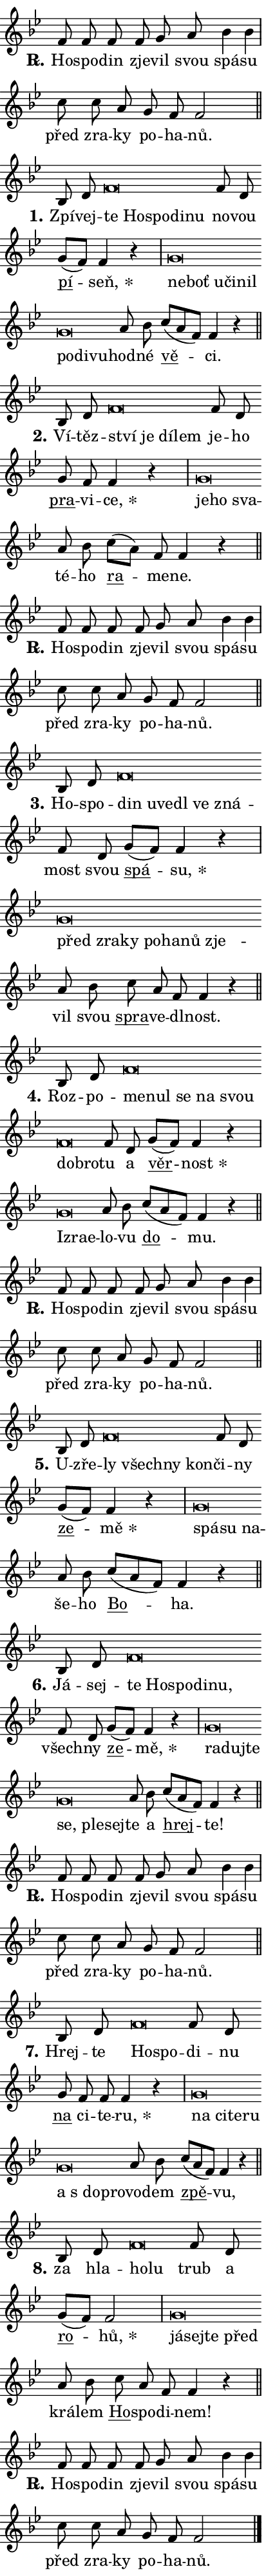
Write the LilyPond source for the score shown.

\version "2.24.0"
\header { tagline = "" }
\paper {
  indent = 0\cm
  top-margin = 0\cm
  right-margin = 0.13\cm % to fit lyric hyphens
  bottom-margin = 0\cm
  left-margin = 0\cm
  paper-width = 7\cm
  page-breaking = #ly:one-page-breaking
  system-system-spacing.basic-distance = #11
  score-system-spacing.basic-distance = #11
  ragged-last = ##f
}


%% Author: Thomas Morley
%% https://lists.gnu.org/archive/html/lilypond-user/2020-05/msg00002.html
#(define (line-position grob)
"Returns position of @var[grob} in current system:
   @code{'start}, if at first time-step
   @code{'end}, if at last time-step
   @code{'middle} otherwise
"
  (let* ((col (ly:item-get-column grob))
         (ln (ly:grob-object col 'left-neighbor))
         (rn (ly:grob-object col 'right-neighbor))
         (col-to-check-left (if (ly:grob? ln) ln col))
         (col-to-check-right (if (ly:grob? rn) rn col))
         (break-dir-left
           (and
             (ly:grob-property col-to-check-left 'non-musical #f)
             (ly:item-break-dir col-to-check-left)))
         (break-dir-right
           (and
             (ly:grob-property col-to-check-right 'non-musical #f)
             (ly:item-break-dir col-to-check-right))))
        (cond ((eqv? 1 break-dir-left) 'start)
              ((eqv? -1 break-dir-right) 'end)
              (else 'middle))))

#(define (tranparent-at-line-position vctor)
  (lambda (grob)
  "Relying on @code{line-position} select the relevant enry from @var{vctor}.
Used to determine transparency,"
    (case (line-position grob)
      ((end) (not (vector-ref vctor 0)))
      ((middle) (not (vector-ref vctor 1)))
      ((start) (not (vector-ref vctor 2))))))

noteHeadBreakVisibility =
#(define-music-function (break-visibility)(vector?)
"Makes @code{NoteHead}s transparent relying on @var{break-visibility}"
#{
  \override NoteHead.transparent =
    #(tranparent-at-line-position break-visibility)
#})

#(define delete-ledgers-for-transparent-note-heads
  (lambda (grob)
    "Reads whether a @code{NoteHead} is transparent.
If so this @code{NoteHead} is removed from @code{'note-heads} from
@var{grob}, which is supposed to be @code{LedgerLineSpanner}.
As a result ledgers are not printed for this @code{NoteHead}"
    (let* ((nhds-array (ly:grob-object grob 'note-heads))
           (nhds-list
             (if (ly:grob-array? nhds-array)
                 (ly:grob-array->list nhds-array)
                 '()))
           ;; Relies on the transparent-property being done before
           ;; Staff.LedgerLineSpanner.after-line-breaking is executed.
           ;; This is fragile ...
           (to-keep
             (remove
               (lambda (nhd)
                 (ly:grob-property nhd 'transparent #f))
               nhds-list)))
      ;; TODO find a better method to iterate over grob-arrays, similiar
      ;; to filter/remove etc for lists
      ;; For now rebuilt from scratch
      (set! (ly:grob-object grob 'note-heads)  '())
      (for-each
        (lambda (nhd)
          (ly:pointer-group-interface::add-grob grob 'note-heads nhd))
        to-keep))))

squashNotes = {
  \override NoteHead.X-extent = #'(-0.2 . 0.2)
  \override NoteHead.Y-extent = #'(-0.75 . 0)
  \override NoteHead.stencil =
    #(lambda (grob)
       (let ((pos (ly:grob-property grob 'staff-position)))
         (begin
           (if (< pos -7) (display "ERROR: Lower brevis then expected\n") (display ""))
           (if (<= pos -6) ly:text-interface::print ly:note-head::print))))
}
unSquashNotes = {
  \revert NoteHead.X-extent
  \revert NoteHead.Y-extent
  \revert NoteHead.stencil
}

hideNotes = \noteHeadBreakVisibility #begin-of-line-visible
unHideNotes = \noteHeadBreakVisibility #all-visible

% work-around for resetting accidentals
% https://lilypond.org/doc/v2.23/Documentation/notation/displaying-rhythms#unmetered-music
cadenzaMeasure = {
  \cadenzaOff
  \partial 1024 s1024
  \cadenzaOn
}

#(define-markup-command (accent layout props text) (markup?)
  "Underline accented syllable"
  (interpret-markup layout props
    #{\markup \override #'(offset . 4.3) \underline { #text }#}))

responsum = \markup \concat {
  "R" \hspace #-1.05 \path #0.1 #'((moveto 0 0.07) (lineto 0.9 0.8)) \hspace #0.05 "."
}

spaceSize = #0.6828661417322834 % exact space size for TeX Gyre Schola

\layout {
  \context {
    \Staff
    \remove "Time_signature_engraver"
    \override LedgerLineSpanner.after-line-breaking = #delete-ledgers-for-transparent-note-heads
  }
  \context {
    \Lyrics {
      \override LyricSpace.minimum-distance = \spaceSize
      \override LyricText.font-name = #"TeX Gyre Schola"
      \override LyricText.font-size = 1
      \override StanzaNumber.font-name = #"TeX Gyre Schola Bold"
      \override StanzaNumber.font-size = 1
    }
  }
  \context {
    \Score 
    \override NoteHead.text =
      #(lambda (grob) 
        (let ((pos (ly:grob-property grob 'staff-position)))
          #{\markup {
            \combine
              \halign #-0.55 \raise #(if (= pos -6) 0 0.5) \override #'(thickness . 2) \draw-line #'(3.2 . 0)
              \musicglyph "noteheads.sM1"
          }#}))
  }
}

% magnetic-lyrics.ily
%
%   written by
%     Jean Abou Samra <jean@abou-samra.fr>
%     Werner Lemberg <wl@gnu.org>
%
%   adapted by
%     Jiri Hon <jiri.hon@gmail.com>
%
% Version 2022-Apr-15

% https://www.mail-archive.com/lilypond-user@gnu.org/msg149350.html

#(define (Left_hyphen_pointer_engraver context)
   "Collect syllable-hyphen-syllable occurrences in lyrics and store
them in properties.  This engraver only looks to the left.  For
example, if the lyrics input is @code{foo -- bar}, it does the
following.

@itemize @bullet
@item
Set the @code{text} property of the @code{LyricHyphen} grob between
@q{foo} and @q{bar} to @code{foo}.

@item
Set the @code{left-hyphen} property of the @code{LyricText} grob with
text @q{foo} to the @code{LyricHyphen} grob between @q{foo} and
@q{bar}.
@end itemize

Use this auxiliary engraver in combination with the
@code{lyric-@/text::@/apply-@/magnetic-@/offset!} hook."
   (let ((hyphen #f)
         (text #f))
     (make-engraver
      (acknowledgers
       ((lyric-syllable-interface engraver grob source-engraver)
        (set! text grob)))
      (end-acknowledgers
       ((lyric-hyphen-interface engraver grob source-engraver)
        ;(when (not (grob::has-interface grob 'lyric-space-interface))
          (set! hyphen grob)));)
      ((stop-translation-timestep engraver)
       (when (and text hyphen)
         (ly:grob-set-object! text 'left-hyphen hyphen))
       (set! text #f)
       (set! hyphen #f)))))

#(define (lyric-text::apply-magnetic-offset! grob)
   "If the space between two syllables is less than the value in
property @code{LyricText@/.details@/.squash-threshold}, move the right
syllable to the left so that it gets concatenated with the left
syllable.

Use this function as a hook for
@code{LyricText@/.after-@/line-@/breaking} if the
@code{Left_@/hyphen_@/pointer_@/engraver} is active."
   (let ((hyphen (ly:grob-object grob 'left-hyphen #f)))
     (when hyphen
       (let ((left-text (ly:spanner-bound hyphen LEFT)))
         (when (grob::has-interface left-text 'lyric-syllable-interface)
           (let* ((common (ly:grob-common-refpoint grob left-text X))
                  (this-x-ext (ly:grob-extent grob common X))
                  (left-x-ext
                   (begin
                     ;; Trigger magnetism for left-text.
                     (ly:grob-property left-text 'after-line-breaking)
                     (ly:grob-extent left-text common X)))
                  ;; `delta` is the gap width between two syllables.
                  (delta (- (interval-start this-x-ext)
                            (interval-end left-x-ext)))
                  (details (ly:grob-property grob 'details))
                  (threshold (assoc-get 'squash-threshold details 0.2)))
             (when (< delta threshold)
               (let* (;; We have to manipulate the input text so that
                      ;; ligatures crossing syllable boundaries are not
                      ;; disabled.  For languages based on the Latin
                      ;; script this is essentially a beautification.
                      ;; However, for non-Western scripts it can be a
                      ;; necessity.
                      (lt (ly:grob-property left-text 'text))
                      (rt (ly:grob-property grob 'text))
                      (is-space (grob::has-interface hyphen 'lyric-space-interface))
                      (space (if is-space " " ""))
                      (extra-delta (if is-space spaceSize 0))
                      ;; Append new syllable.
                      (ltrt-space (if (and (string? lt) (string? rt))
                                (string-append lt space rt)
                                (make-concat-markup (list lt space rt))))
                      ;; Right-align `ltrt` to the right side.
                      (ltrt-space-markup (grob-interpret-markup
                               grob
                               (make-translate-markup
                                (cons (interval-length this-x-ext) 0)
                                (make-right-align-markup ltrt-space)))))
                 (begin
                   ;; Don't print `left-text`.
                   (ly:grob-set-property! left-text 'stencil #f)
                   ;; Set text and stencil (which holds all collected
                   ;; syllables so far) and shift it to the left.
                   (ly:grob-set-property! grob 'text ltrt-space)
                   (ly:grob-set-property! grob 'stencil ltrt-space-markup)
                   (ly:grob-translate-axis! grob (- (- delta extra-delta)) X))))))))))


#(define (lyric-hyphen::displace-bounds-first grob)
   ;; Make very sure this callback isn't triggered too early.
   (let ((left (ly:spanner-bound grob LEFT))
         (right (ly:spanner-bound grob RIGHT)))
     (ly:grob-property left 'after-line-breaking)
     (ly:grob-property right 'after-line-breaking)
     (ly:lyric-hyphen::print grob)))

squashThreshold = #0.4

\layout {
  \context {
    \Lyrics
    \consists #Left_hyphen_pointer_engraver
    \override LyricText.after-line-breaking =
      #lyric-text::apply-magnetic-offset!
    \override LyricHyphen.stencil = #lyric-hyphen::displace-bounds-first
    \override LyricText.details.squash-threshold = \squashThreshold
    \override LyricHyphen.minimum-distance = 0
    \override LyricHyphen.minimum-length = \squashThreshold
  }
}

squashText = \override LyricText.details.squash-threshold = 9999
unSquashText = \override LyricText.details.squash-threshold = \squashThreshold

leftText = \override LyricText.self-alignment-X = #LEFT
unLeftText = \revert LyricText.self-alignment-X

starOffset = #(lambda (grob) 
                (let ((x_offset (ly:self-alignment-interface::aligned-on-x-parent grob)))
                  (if (= x_offset 0) 0 (+ x_offset 1.2))))

star = #(define-music-function (syllable)(string?)
"Append star separator at the end of a syllable"
#{
  \once \override LyricText.X-offset = #starOffset
  \lyricmode { \markup {
    #syllable
    \override #'((font-name . "TeX Gyre Schola Bold")) \hspace #0.2 \lower #0.65 \larger "*"
  } }
#})

starAccent = #(define-music-function (syllable)(string?)
"Append star separator at the end of a syllable and make accent"
#{
  \once \override LyricText.X-offset = #starOffset
  \lyricmode { \markup {
    \accent #syllable
    \override #'((font-name . "TeX Gyre Schola Bold")) \hspace #0.2 \lower #0.65 \larger "*"
  } }
#})

breath = #(define-music-function (syllable)(string?)
"Append breathing indicator at the end of a syllable"
#{
  \lyricmode { \markup { #syllable "+" } }
#})

optionalBreath = #(define-music-function (syllable)(string?)
"Append optional breathing indicator at the end of a syllable"
#{
  \lyricmode { \markup { #syllable "(+)" } }
#})


\score {
    <<
        \new Voice = "melody" { \cadenzaOn \key bes \major \relative { f'8 f f f g a \bar "" bes4 bes \cadenzaMeasure \bar "|" c8 c a \bar "" g f f2 \cadenzaMeasure \bar "||" \break } }
        \new Lyrics \lyricsto "melody" { \lyricmode { \set stanza = \responsum
Ho -- spo -- din zje -- vil svou spá -- su před zra -- ky po -- ha -- nů. } }
    >>
    \layout {}
}

\score {
    <<
        \new Voice = "melody" { \cadenzaOn \key bes \major \relative { bes8 d \squashNotes f\breve*1/16 \hideNotes \breve*1/16 \bar "" \breve*1/16 \bar "" \breve*1/16 \breve*1/16 \bar "" \unHideNotes \unSquashNotes f8 d \bar "" g[( f)] f4 r \cadenzaMeasure \bar "|" \squashNotes g\breve*1/16 \hideNotes \breve*1/16 \bar "" \breve*1/16 \bar "" \breve*1/16 \bar "" \breve*1/16 \bar "" \breve*1/16 \bar "" \breve*1/16 \breve*1/16 \bar "" \unHideNotes \unSquashNotes a8 bes \bar "" c[( a f)] f4 r \cadenzaMeasure \bar "||" \break } }
        \new Lyrics \lyricsto "melody" { \lyricmode { \set stanza = "1."
Zpí -- vej -- \leftText te \squashText Ho -- spo -- di -- nu \unLeftText \unSquashText no -- vou \markup \accent pí -- \star seň, \leftText ne -- \squashText boť u -- či -- nil po -- di -- vu -- \unLeftText \unSquashText hod -- né \markup \accent vě -- ci. } }
    >>
    \layout {}
}

\score {
    <<
        \new Voice = "melody" { \cadenzaOn \key bes \major \relative { bes8 d \squashNotes f\breve*1/16 \hideNotes \breve*1/16 \bar "" \breve*1/16 \breve*1/16 \bar "" \unHideNotes \unSquashNotes f8 d \bar "" g f f4 r \cadenzaMeasure \bar "|" \squashNotes g\breve*1/16 \hideNotes \breve*1/16 \breve*1/16 \bar "" \unHideNotes \unSquashNotes a8 bes \bar "" c[( a)] f f4 r \cadenzaMeasure \bar "||" \break } }
        \new Lyrics \lyricsto "melody" { \lyricmode { \set stanza = "2."
Ví -- těz -- \leftText ství \squashText je dí -- lem \unLeftText \unSquashText je -- ho \markup \accent pra -- vi -- \star ce, \leftText je -- \squashText ho sva -- \unLeftText \unSquashText té -- ho \markup \accent ra -- me -- ne. } }
    >>
    \layout {}
}

\score {
    <<
        \new Voice = "melody" { \cadenzaOn \key bes \major \relative { f'8 f f f g a \bar "" bes4 bes \cadenzaMeasure \bar "|" c8 c a \bar "" g f f2 \cadenzaMeasure \bar "||" \break } }
        \new Lyrics \lyricsto "melody" { \lyricmode { \set stanza = \responsum
Ho -- spo -- din zje -- vil svou spá -- su před zra -- ky po -- ha -- nů. } }
    >>
    \layout {}
}

\score {
    <<
        \new Voice = "melody" { \cadenzaOn \key bes \major \relative { bes8 d \squashNotes f\breve*1/16 \hideNotes \breve*1/16 \bar "" \breve*1/16 \bar "" \breve*1/16 \bar "" \breve*1/16 \breve*1/16 \bar "" \unHideNotes \unSquashNotes f8 d \bar "" g[( f)] f4 r \cadenzaMeasure \bar "|" \squashNotes g\breve*1/16 \hideNotes \breve*1/16 \bar "" \breve*1/16 \bar "" \breve*1/16 \bar "" \breve*1/16 \bar "" \breve*1/16 \breve*1/16 \bar "" \unHideNotes \unSquashNotes a8 bes \bar "" c a f f4 r \cadenzaMeasure \bar "||" \break } }
        \new Lyrics \lyricsto "melody" { \lyricmode { \set stanza = "3."
Ho -- spo -- \leftText din \squashText u -- ve -- dl ve zná -- \unLeftText \unSquashText most svou \markup \accent spá -- \star su, \leftText před \squashText zra -- ky po -- ha -- nů zje -- \unLeftText \unSquashText vil svou \markup \accent spra -- ve -- dl -- nost. } }
    >>
    \layout {}
}

\score {
    <<
        \new Voice = "melody" { \cadenzaOn \key bes \major \relative { bes8 d \squashNotes f\breve*1/16 \hideNotes \breve*1/16 \bar "" \breve*1/16 \bar "" \breve*1/16 \bar "" \breve*1/16 \bar "" \breve*1/16 \breve*1/16 \bar "" \unHideNotes \unSquashNotes f8 d \bar "" g[( f)] f4 r \cadenzaMeasure \bar "|" \squashNotes g\breve*1/16 \hideNotes \breve*1/16 \breve*1/16 \bar "" \unHideNotes \unSquashNotes a8 bes \bar "" c[( a f)] f4 r \cadenzaMeasure \bar "||" \break } }
        \new Lyrics \lyricsto "melody" { \lyricmode { \set stanza = "4."
Roz -- po -- \leftText me -- \squashText nul se na svou dob -- ro -- \unLeftText \unSquashText tu a \markup \accent věr -- \star nost \leftText Iz -- \squashText ra -- e -- \unLeftText \unSquashText lo -- vu \markup \accent do -- mu. } }
    >>
    \layout {}
}

\score {
    <<
        \new Voice = "melody" { \cadenzaOn \key bes \major \relative { f'8 f f f g a \bar "" bes4 bes \cadenzaMeasure \bar "|" c8 c a \bar "" g f f2 \cadenzaMeasure \bar "||" \break } }
        \new Lyrics \lyricsto "melody" { \lyricmode { \set stanza = \responsum
Ho -- spo -- din zje -- vil svou spá -- su před zra -- ky po -- ha -- nů. } }
    >>
    \layout {}
}

\score {
    <<
        \new Voice = "melody" { \cadenzaOn \key bes \major \relative { bes8 d \squashNotes f\breve*1/16 \hideNotes \breve*1/16 \bar "" \breve*1/16 \breve*1/16 \bar "" \unHideNotes \unSquashNotes f8 d \bar "" g[( f)] f4 r \cadenzaMeasure \bar "|" \squashNotes g\breve*1/16 \hideNotes \breve*1/16 \breve*1/16 \bar "" \unHideNotes \unSquashNotes a8 bes \bar "" c[( a f)] f4 r \cadenzaMeasure \bar "||" \break } }
        \new Lyrics \lyricsto "melody" { \lyricmode { \set stanza = "5."
U -- zře -- \leftText ly \squashText všech -- ny kon -- \unLeftText \unSquashText či -- ny \markup \accent ze -- \star mě \leftText spá -- \squashText su na -- \unLeftText \unSquashText še -- ho \markup \accent Bo -- ha. } }
    >>
    \layout {}
}

\score {
    <<
        \new Voice = "melody" { \cadenzaOn \key bes \major \relative { bes8 d \squashNotes f\breve*1/16 \hideNotes \breve*1/16 \bar "" \breve*1/16 \bar "" \breve*1/16 \breve*1/16 \bar "" \unHideNotes \unSquashNotes f8 d \bar "" g[( f)] f4 r \cadenzaMeasure \bar "|" \squashNotes g\breve*1/16 \hideNotes \breve*1/16 \bar "" \breve*1/16 \bar "" \breve*1/16 \bar "" \breve*1/16 \breve*1/16 \bar "" \unHideNotes \unSquashNotes a8 bes \bar "" c[( a f)] f4 r \cadenzaMeasure \bar "||" \break } }
        \new Lyrics \lyricsto "melody" { \lyricmode { \set stanza = "6."
Já -- sej -- \leftText te \squashText Ho -- spo -- di -- nu, \unLeftText \unSquashText všech -- ny \markup \accent ze -- \star mě, \leftText ra -- \squashText duj -- te se, ple -- sej -- \unLeftText \unSquashText te a \markup \accent hrej -- te! } }
    >>
    \layout {}
}

\score {
    <<
        \new Voice = "melody" { \cadenzaOn \key bes \major \relative { f'8 f f f g a \bar "" bes4 bes \cadenzaMeasure \bar "|" c8 c a \bar "" g f f2 \cadenzaMeasure \bar "||" \break } }
        \new Lyrics \lyricsto "melody" { \lyricmode { \set stanza = \responsum
Ho -- spo -- din zje -- vil svou spá -- su před zra -- ky po -- ha -- nů. } }
    >>
    \layout {}
}

\score {
    <<
        \new Voice = "melody" { \cadenzaOn \key bes \major \relative { bes8 d \squashNotes f\breve*1/16 \hideNotes \breve*1/16 \bar "" \unHideNotes \unSquashNotes f8 d \bar "" g f f f4 r \cadenzaMeasure \bar "|" \squashNotes g\breve*1/16 \hideNotes \breve*1/16 \bar "" \breve*1/16 \bar "" \breve*1/16 \bar "" \breve*1/16 \bar "" \breve*1/16 \breve*1/16 \bar "" \unHideNotes \unSquashNotes a8 bes \bar "" c[( a f)] f4 r \cadenzaMeasure \bar "||" \break } }
        \new Lyrics \lyricsto "melody" { \lyricmode { \set stanza = "7."
Hrej -- te \leftText Ho -- \squashText spo -- \unLeftText \unSquashText di -- nu \markup \accent na ci -- te -- \star ru, \leftText na \squashText ci -- te -- ru a "s do" -- pro -- \unLeftText \unSquashText vo -- dem \markup \accent zpě -- vu, } }
    >>
    \layout {}
}

\score {
    <<
        \new Voice = "melody" { \cadenzaOn \key bes \major \relative { bes8 d \squashNotes f\breve*1/16 \hideNotes \breve*1/16 \bar "" \unHideNotes \unSquashNotes f8 d \bar "" g[( f)] f2 \cadenzaMeasure \bar "|" \squashNotes g\breve*1/16 \hideNotes \breve*1/16 \bar "" \breve*1/16 \breve*1/16 \bar "" \unHideNotes \unSquashNotes a8 bes \bar "" c a f f4 r \cadenzaMeasure \bar "||" \break } }
        \new Lyrics \lyricsto "melody" { \lyricmode { \set stanza = "8."
za hla -- \leftText ho -- \squashText lu \unLeftText \unSquashText trub a \markup \accent ro -- \star hů, \leftText já -- \squashText sej -- te před \unLeftText \unSquashText krá -- lem \markup \accent Ho -- spo -- di -- nem! } }
    >>
    \layout {}
}

\score {
    <<
        \new Voice = "melody" { \cadenzaOn \key bes \major \relative { f'8 f f f g a \bar "" bes4 bes \cadenzaMeasure \bar "|" c8 c a \bar "" g f f2 \cadenzaMeasure \bar "||" \break } \bar "|." }
        \new Lyrics \lyricsto "melody" { \lyricmode { \set stanza = \responsum
Ho -- spo -- din zje -- vil svou spá -- su před zra -- ky po -- ha -- nů. } }
    >>
    \layout {}
}
